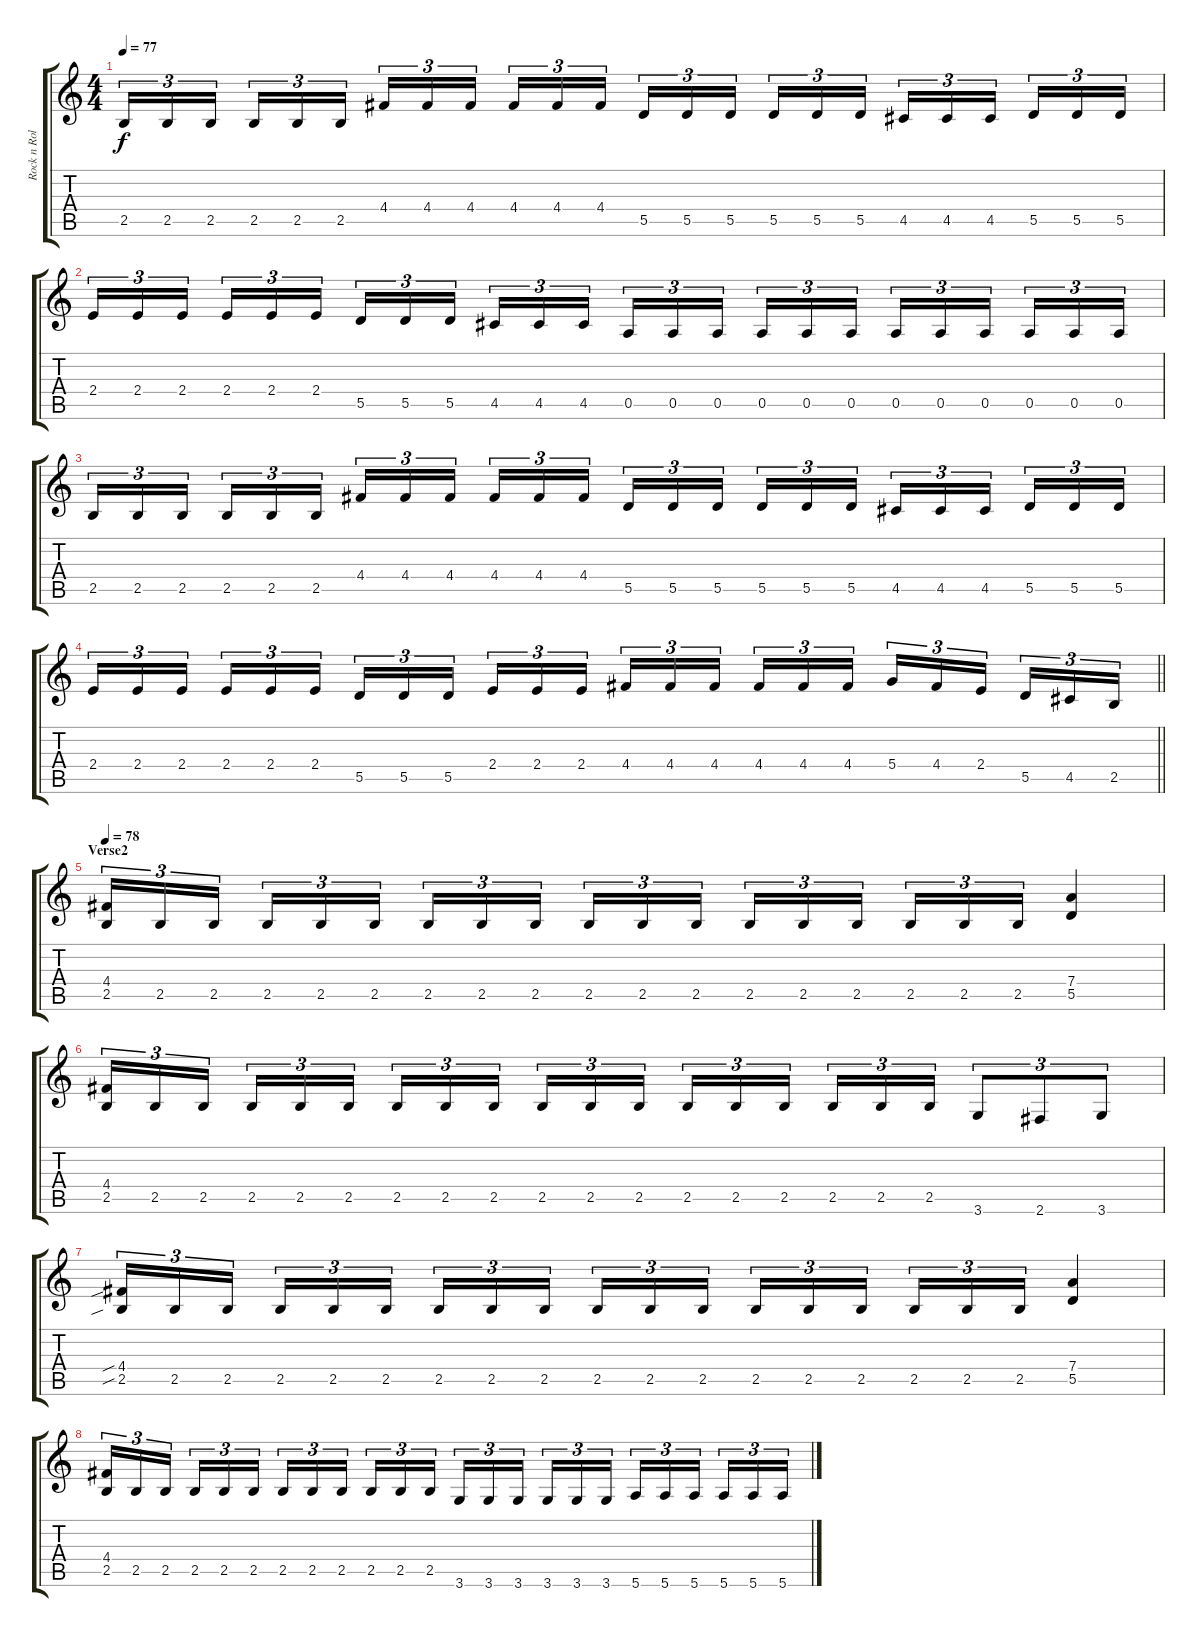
\track ("Rock n Rolf" "Rock n Rol") {instrument distortionguitar}
\staff {score tabs}
\tuning (E4 B3 G3 D3 A2 E2) {hide}
\ts (4 4)
\tempo 77
\clef g2
\ks c
2.5.16{tu (3 2) dy f} 2.5.16{tu (3 2)} 2.5.16{tu (3 2) beam splitsecondary} 2.5.16{tu (3 2)} 2.5.16{tu (3 2)} 2.5.16{tu (3 2)} 4.4.16{tu (3 2)} 4.4.16{tu (3 2)} 4.4.16{tu (3 2) beam splitsecondary} 4.4.16{tu (3 2)} 4.4.16{tu (3 2)} 4.4.16{tu (3 2)} 5.5.16{tu (3 2)} 5.5.16{tu (3 2)} 5.5.16{tu (3 2) beam splitsecondary} 5.5.16{tu (3 2)} 5.5.16{tu (3 2)} 5.5.16{tu (3 2)} 4.5.16{tu (3 2)} 4.5.16{tu (3 2)} 4.5.16{tu (3 2) beam splitsecondary} 5.5.16{tu (3 2)} 5.5.16{tu (3 2)} 5.5.16{tu (3 2)} |
2.4.16{tu (3 2)} 2.4.16{tu (3 2)} 2.4.16{tu (3 2) beam splitsecondary} 2.4.16{tu (3 2)} 2.4.16{tu (3 2)} 2.4.16{tu (3 2)} 5.5.16{tu (3 2)} 5.5.16{tu (3 2)} 5.5.16{tu (3 2) beam splitsecondary} 4.5.16{tu (3 2)} 4.5.16{tu (3 2)} 4.5.16{tu (3 2)} 0.5.16{tu (3 2)} 0.5.16{tu (3 2)} 0.5.16{tu (3 2) beam splitsecondary} 0.5.16{tu (3 2)} 0.5.16{tu (3 2)} 0.5.16{tu (3 2)} 0.5.16{tu (3 2)} 0.5.16{tu (3 2)} 0.5.16{tu (3 2) beam splitsecondary} 0.5.16{tu (3 2)} 0.5.16{tu (3 2)} 0.5.16{tu (3 2)} |
2.5.16{tu (3 2)} 2.5.16{tu (3 2)} 2.5.16{tu (3 2) beam splitsecondary} 2.5.16{tu (3 2)} 2.5.16{tu (3 2)} 2.5.16{tu (3 2)} 4.4.16{tu (3 2)} 4.4.16{tu (3 2)} 4.4.16{tu (3 2) beam splitsecondary} 4.4.16{tu (3 2)} 4.4.16{tu (3 2)} 4.4.16{tu (3 2)} 5.5.16{tu (3 2)} 5.5.16{tu (3 2)} 5.5.16{tu (3 2) beam splitsecondary} 5.5.16{tu (3 2)} 5.5.16{tu (3 2)} 5.5.16{tu (3 2)} 4.5.16{tu (3 2)} 4.5.16{tu (3 2)} 4.5.16{tu (3 2) beam splitsecondary} 5.5.16{tu (3 2)} 5.5.16{tu (3 2)} 5.5.16{tu (3 2)} |
\barLineRight lightlight
2.4.16{tu (3 2)} 2.4.16{tu (3 2)} 2.4.16{tu (3 2) beam splitsecondary} 2.4.16{tu (3 2)} 2.4.16{tu (3 2)} 2.4.16{tu (3 2)} 5.5.16{tu (3 2)} 5.5.16{tu (3 2)} 5.5.16{tu (3 2) beam splitsecondary} 2.4.16{tu (3 2)} 2.4.16{tu (3 2)} 2.4.16{tu (3 2)} 4.4.16{tu (3 2)} 4.4.16{tu (3 2)} 4.4.16{tu (3 2) beam splitsecondary} 4.4.16{tu (3 2)} 4.4.16{tu (3 2)} 4.4.16{tu (3 2)} 5.4.16{tu (3 2)} 4.4.16{tu (3 2)} 2.4.16{tu (3 2) beam splitsecondary} 5.5.16{tu (3 2)} 4.5.16{tu (3 2)} 2.5.16{tu (3 2)} |
\section ("" "Verse2")
\tempo 78
(4.4 2.5).16{tu (3 2)} 2.5.16{tu (3 2)} 2.5.16{tu (3 2) beam splitsecondary} 2.5.16{tu (3 2)} 2.5.16{tu (3 2)} 2.5.16{tu (3 2)} 2.5.16{tu (3 2)} 2.5.16{tu (3 2)} 2.5.16{tu (3 2) beam splitsecondary} 2.5.16{tu (3 2)} 2.5.16{tu (3 2)} 2.5.16{tu (3 2)} 2.5.16{tu (3 2)} 2.5.16{tu (3 2)} 2.5.16{tu (3 2) beam splitsecondary} 2.5.16{tu (3 2)} 2.5.16{tu (3 2)} 2.5.16{tu (3 2)} (7.4 5.5).4 |
(4.4 2.5).16{tu (3 2)} 2.5.16{tu (3 2)} 2.5.16{tu (3 2) beam splitsecondary} 2.5.16{tu (3 2)} 2.5.16{tu (3 2)} 2.5.16{tu (3 2)} 2.5.16{tu (3 2)} 2.5.16{tu (3 2)} 2.5.16{tu (3 2) beam splitsecondary} 2.5.16{tu (3 2)} 2.5.16{tu (3 2)} 2.5.16{tu (3 2)} 2.5.16{tu (3 2)} 2.5.16{tu (3 2)} 2.5.16{tu (3 2) beam splitsecondary} 2.5.16{tu (3 2)} 2.5.16{tu (3 2)} 2.5.16{tu (3 2)} 3.6.8{tu (3 2)} 2.6.8{tu (3 2)} 3.6.8{tu (3 2)} |
(4.4{sib} 2.5{sib}).16{tu (3 2)} 2.5.16{tu (3 2)} 2.5.16{tu (3 2) beam splitsecondary} 2.5.16{tu (3 2)} 2.5.16{tu (3 2)} 2.5.16{tu (3 2)} 2.5.16{tu (3 2)} 2.5.16{tu (3 2)} 2.5.16{tu (3 2) beam splitsecondary} 2.5.16{tu (3 2)} 2.5.16{tu (3 2)} 2.5.16{tu (3 2)} 2.5.16{tu (3 2)} 2.5.16{tu (3 2)} 2.5.16{tu (3 2) beam splitsecondary} 2.5.16{tu (3 2)} 2.5.16{tu (3 2)} 2.5.16{tu (3 2)} (7.4 5.5).4 |
(4.4 2.5).16{tu (3 2)} 2.5.16{tu (3 2)} 2.5.16{tu (3 2) beam splitsecondary} 2.5.16{tu (3 2)} 2.5.16{tu (3 2)} 2.5.16{tu (3 2)} 2.5.16{tu (3 2)} 2.5.16{tu (3 2)} 2.5.16{tu (3 2) beam splitsecondary} 2.5.16{tu (3 2)} 2.5.16{tu (3 2)} 2.5.16{tu (3 2)} 3.6.16{tu (3 2)} 3.6.16{tu (3 2)} 3.6.16{tu (3 2) beam splitsecondary} 3.6.16{tu (3 2)} 3.6.16{tu (3 2)} 3.6.16{tu (3 2)} 5.6.16{tu (3 2)} 5.6.16{tu (3 2)} 5.6.16{tu (3 2) beam splitsecondary} 5.6.16{tu (3 2)} 5.6.16{tu (3 2)} 5.6.16{tu (3 2)}
